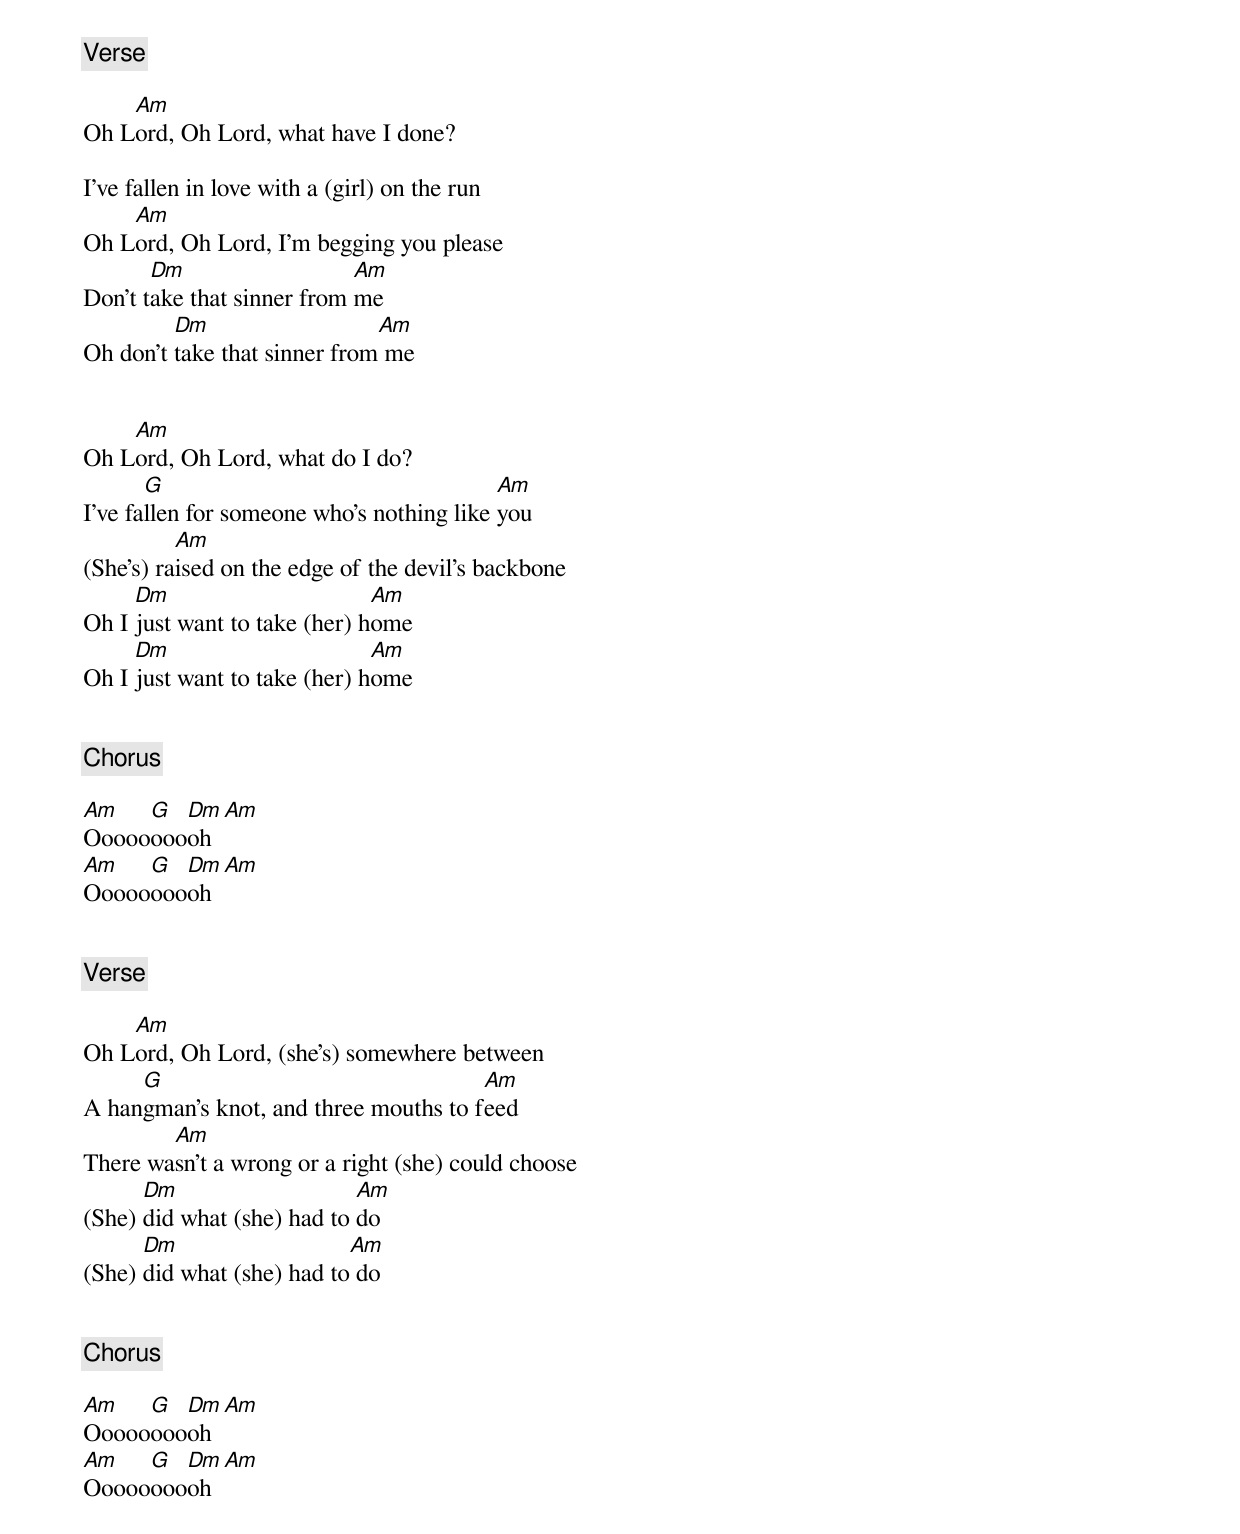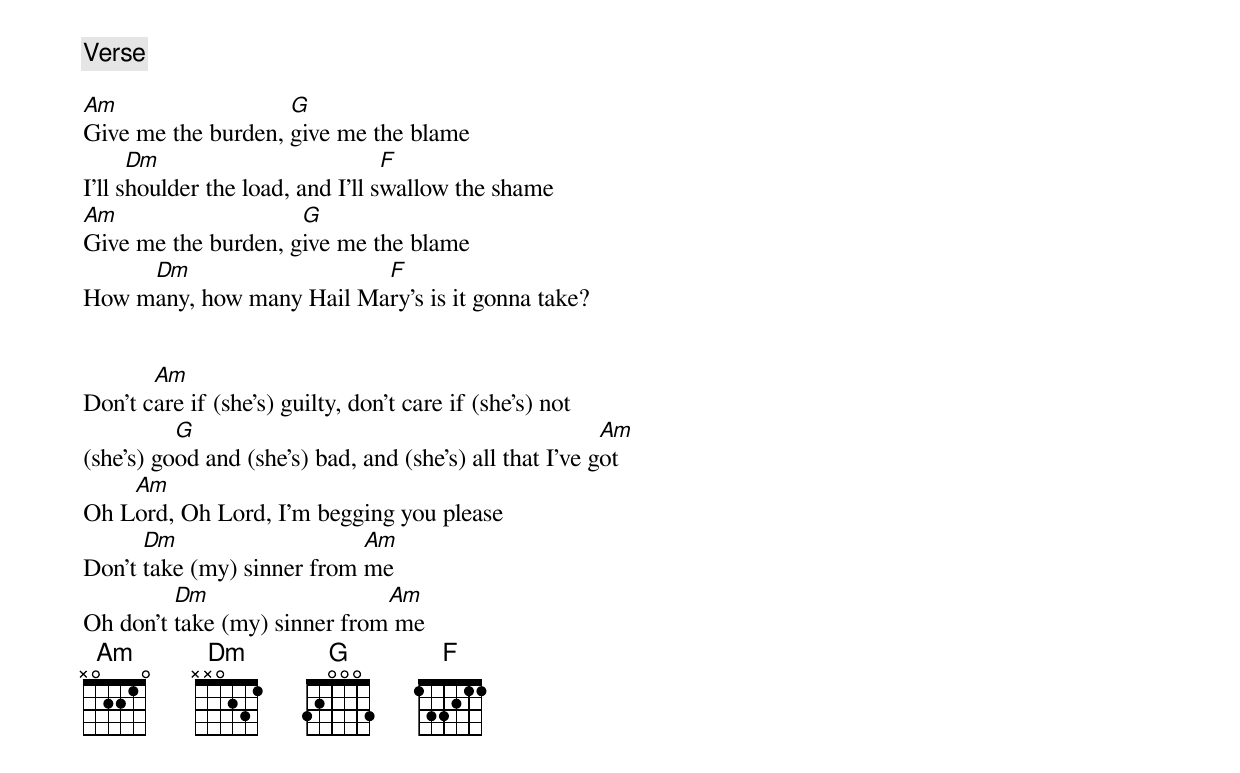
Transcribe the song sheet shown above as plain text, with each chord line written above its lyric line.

[Verse]

    Am
Oh Lord, Oh Lord, what have I done?

I've fallen in love with a (girl) on the run
    Am
Oh Lord, Oh Lord, I'm begging you please
       Dm                   Am
Don't take that sinner from me
         Dm                   Am
Oh don't take that sinner from me


    Am
Oh Lord, Oh Lord, what do I do?
       G                                   Am
I've fallen for someone who's nothing like you
          Am
(She's) raised on the edge of the devil's backbone
     Dm                       Am
Oh I just want to take (her) home
     Dm                       Am
Oh I just want to take (her) home


[Chorus]

Am   G  Dm  Am
Oooooooooh
Am   G  Dm  Am
Oooooooooh


[Verse]

    Am
Oh Lord, Oh Lord, (she's) somewhere between
     G                                 Am
A hangman's knot, and three mouths to feed
        Am
There wasn't a wrong or a right (she) could choose
      Dm                    Am
(She) did what (she) had to do
      Dm                   Am
(She) did what (she) had to do


[Chorus]

Am   G  Dm  Am
Oooooooooh
Am   G  Dm  Am
Oooooooooh


[Verse]

Am                  G
Give me the burden, give me the blame
      Dm                          F
I'll shoulder the load, and I'll swallow the shame
Am                   G
Give me the burden, give me the blame
     Dm                   F
How many, how many Hail Mary's is it gonna take?


       Am
Don't care if (she's) guilty, don't care if (she's) not
          G                                              Am
(she's) good and (she's) bad, and (she's) all that I've got
    Am
Oh Lord, Oh Lord, I'm begging you please
      Dm                    Am
Don't take (my) sinner from me
         Dm                   Am
Oh don't take (my) sinner from me
